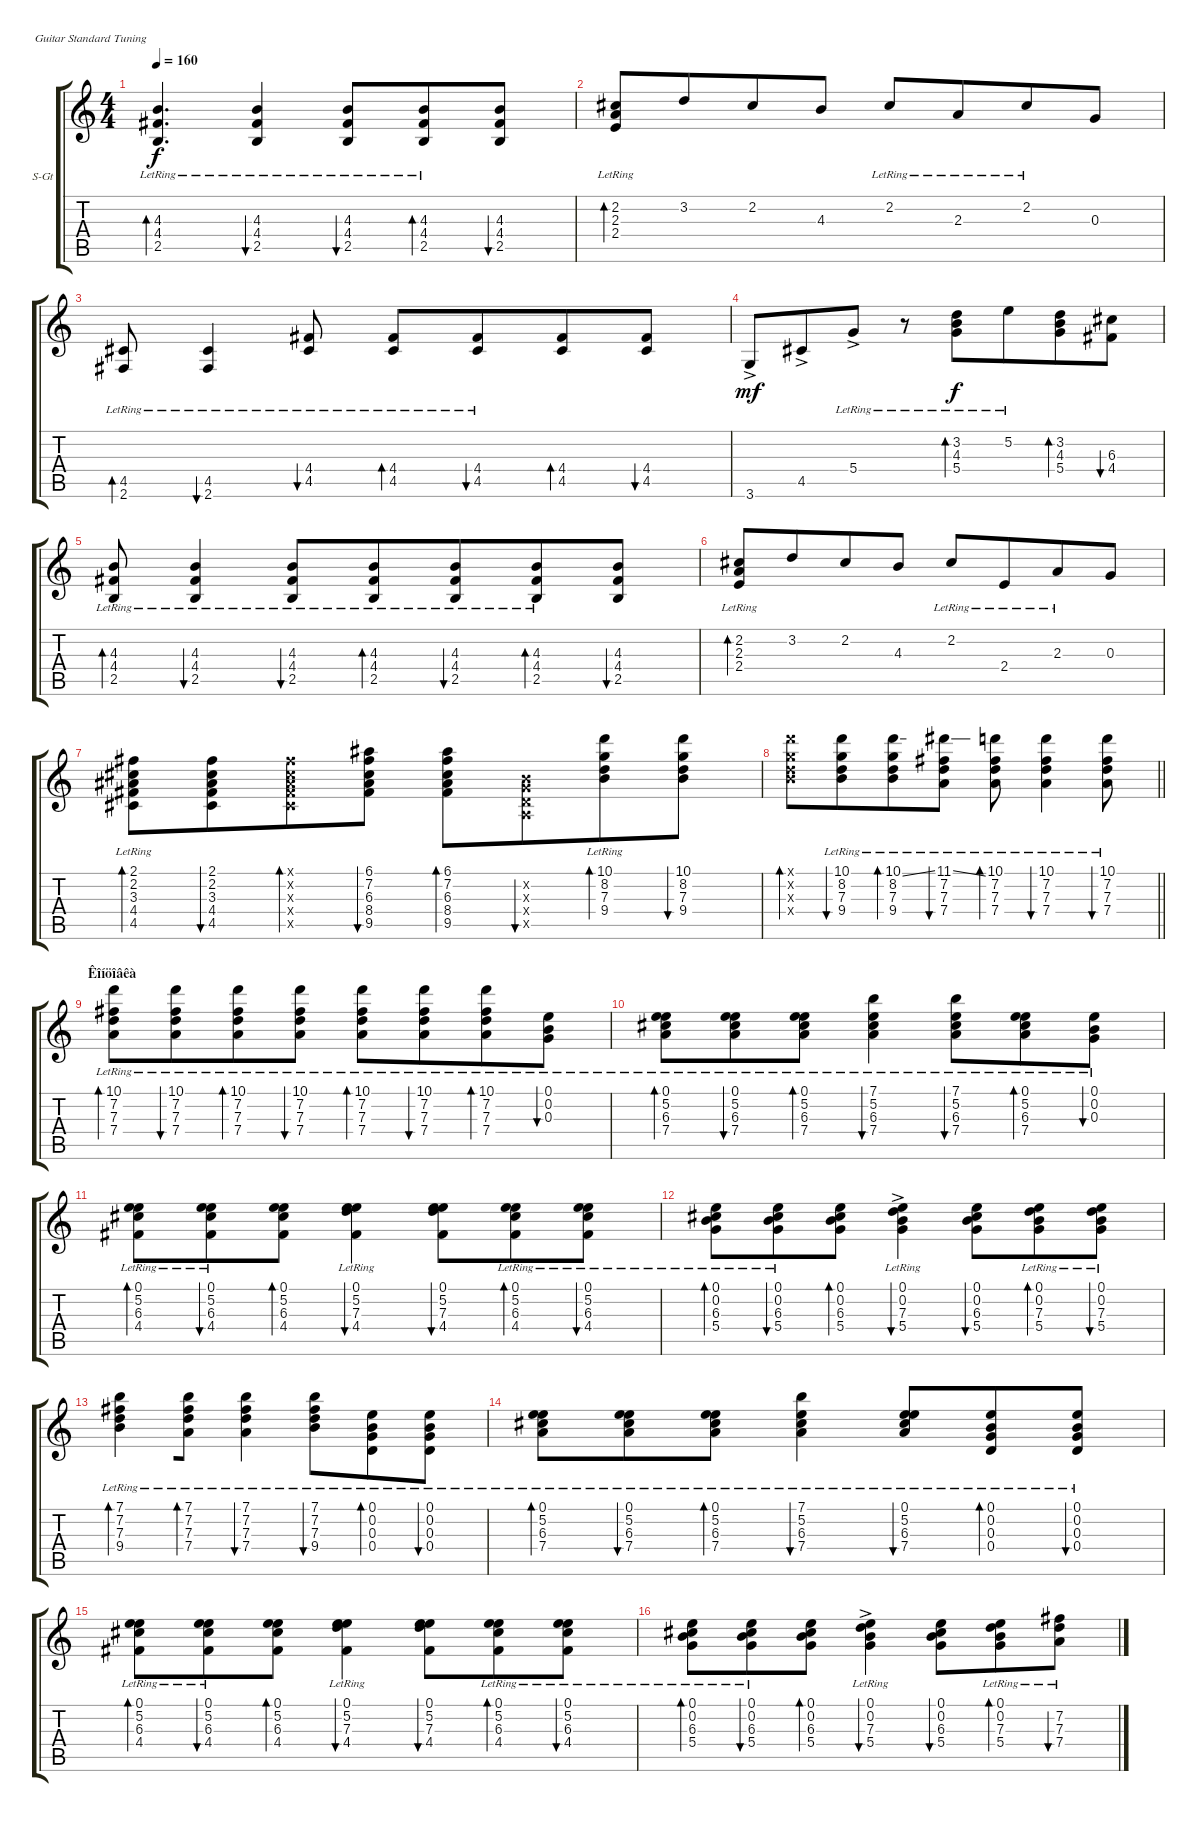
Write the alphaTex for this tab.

\bracketExtendMode groupsimilarinstruments
\firstSystemTrackNameOrientation horizontal
\otherSystemsTrackNameOrientation horizontal
\track ("Каспарян" "S-Gt") {instrument acousticguitarsteel}
\staff {score tabs}
\tuning (E4 B3 G3 D3 A2 E2)
\ts (4 4)
\tempo 160
\clef g2
\ks c
(4.3{lr} 4.4{lr} 2.5{lr}).4{d bd 60 dy f} (4.3{lr} 4.4{lr} 2.5{lr}).4{bu 60} (4.3{lr} 4.4{lr} 2.5{lr}).8{bu 60 beam merge} (4.3{lr} 4.4{lr} 2.5{lr}).8{bd 60} (4.3 4.4 2.5).8{bu 60} |
(2.2 2.3{lr} 2.4{lr}).8{bd 120} 3.2.8{beam merge} 2.2.8 4.3.8 2.2{lr}.8 2.3{lr}.8{beam merge} 2.2{lr}.8 0.3.8 |
(4.5{lr} 2.6{lr}).8{bd 60} (4.5{lr} 2.6{lr}).4{bu 60} (4.4{lr} 4.5{lr}).8{bu 60} (4.4 4.5{lr}).8{bd 60} (4.4{lr} 4.5{lr}).8{bu 60 beam merge} (4.4 4.5).8{bd 60} (4.4 4.5).8{bu 60} |
3.6{ac}.8{dy mf} 4.5{ac}.8{beam merge} 5.4{ac lr}.8 r.8 (3.2{lr} 4.3{lr} 5.4{lr}).8{bd 60 dy f} 5.2{lr}.8{beam merge} (3.2 4.3 5.4).8{bd 60} (6.3 4.4).8{bu 60} |
(4.3{lr} 4.4{lr} 2.5{lr}).8{bd 60} (4.3{lr} 4.4{lr} 2.5{lr}).4{bu 60} (4.3{lr} 4.4{lr} 2.5{lr}).8{bu 60 beam merge} (4.3{lr} 4.4{lr} 2.5{lr}).8{bd 60} (4.3{lr} 4.4{lr} 2.5{lr}).8{bu 60 beam merge} (4.3{lr} 4.4{lr} 2.5{lr}).8{bd 60} (4.3 4.4 2.5).8{bu 60} |
(2.2 2.3{lr} 2.4{lr}).8{bd 120} 3.2.8{beam merge} 2.2.8 4.3.8 2.2{lr}.8 2.4{lr}.8{beam merge} 2.3{lr}.8 0.3.8 |
(2.1 2.2 3.3 4.4{lr} 4.5).8{bd 60} (2.1 2.2 3.3 4.4 4.5).8{bu 60 beam merge} (2.1{x} 2.2{x} 3.3{x} 4.4{x} 4.5{x}).8{bd 60} (6.1 7.2 6.3 8.4 9.5).8{bu 60} (6.1 7.2 6.3 8.4 9.5).8{bd 60 beam merge} (0.2{x} 0.3{x} 0.4{x} 0.5{x}).8{bu 60 beam merge} (10.1 8.2{lr} 7.3{lr} 9.4{lr}).8{bd 60 beam merge} (10.1 8.2 7.3 9.4).8{bu 60} |
\barLineRight lightlight
(10.1{x} 8.2{x} 7.3{x} 9.4{x}).8{bd 60} (10.1 8.2{lr} 7.3{lr} 9.4{lr}).8{bu 60 beam merge} (10.1{ss} 8.2{lr} 7.3{lr} 9.4{lr}).8{bd 60} (11.1{ss} 7.2{lr} 7.3{lr} 7.4{lr}).8{bu 60} (10.1 7.2{lr} 7.3{lr} 7.4{lr}).8{bd 60} (10.1{lr} 7.2{lr} 7.3{lr} 7.4{lr}).4{bu 60} (10.1{lr} 7.2{lr} 7.3{lr} 7.4{lr}).8{bu 60} |
\section ("" "Êîíöîâêà")
(10.1{lr} 7.2{lr} 7.3{lr} 7.4{lr}).8{bd 60} (10.1{lr} 7.2{lr} 7.3{lr} 7.4{lr}).8{bu 60 beam merge} (10.1 7.2{lr} 7.3{lr} 7.4{lr}).8{bd 60} (10.1{lr} 7.2{lr} 7.3{lr} 7.4{lr}).8{bu 60} (10.1 7.2{lr} 7.3{lr} 7.4{lr}).8{bd 60} (10.1{lr} 7.2 7.3{lr} 7.4{lr}).8{bu 60 beam merge} (10.1 7.2{lr} 7.3{lr} 7.4{lr}).8{bd 60} (0.1{lr} 0.2{lr} 0.3).8{bu 60} |
(0.1{lr} 5.2{lr} 6.3{lr} 7.4{lr}).8{bd 60} (0.1 5.2{lr} 6.3{lr} 7.4{lr}).8{bu 60 beam merge} (0.1 5.2{lr} 6.3{lr} 7.4{lr}).8{bd 60} (7.1{lr} 5.2{lr} 6.3{lr} 7.4{lr}).4{bu 60} (7.1{lr} 5.2{lr} 6.3{lr} 7.4{lr}).8{bu 60 beam merge} (0.1{lr} 5.2{lr} 6.3{lr} 7.4{lr}).8{bd 60} (0.1 0.2{lr} 0.3).8{bu 60} |
(0.1{lr} 5.2{lr} 6.3{lr} 4.4{lr}).8{bd 60} (0.1{lr} 5.2{lr} 6.3{lr} 4.4{lr}).8{bu 60 beam merge} (0.1 5.2 6.3 4.4).8{bd 60} (0.1{lr} 5.2{lr} 7.3{lr} 4.4{lr}).4{bu 60} (0.1 5.2 7.3 4.4).8{bu 60 beam merge} (0.1{lr} 5.2{lr} 6.3{lr} 4.4{lr}).8{bd 60} (0.1{lr} 5.2{lr} 6.3{lr} 4.4{lr}).8{bu 60} |
(0.1{lr} 0.2{lr} 6.3{lr} 5.4{lr}).8{bd 60} (0.1{lr} 0.2{lr} 6.3{lr} 5.4{lr}).8{bu 60 beam merge} (0.1 0.2 6.3 5.4).8{bd 60} (0.1{lr} 0.2{ac lr} 7.3{ac lr} 5.4{ac lr}).4{bu 60} (0.1 0.2 6.3 5.4).8{bu 60 beam merge} (0.1{lr} 0.2{lr} 7.3{lr} 5.4{lr}).8{bd 60} (0.1{lr} 0.2{lr} 7.3{lr} 5.4{lr}).8{bu 60} |
(7.1{lr} 7.2{lr} 7.3{lr} 9.4{lr}).4{bd 60 beam merge} (7.1 7.2{lr} 7.3{lr} 7.4{lr}).8{bd 60} (7.1{lr} 7.2{lr} 7.3{lr} 7.4{lr}).4{bu 60} (7.1{lr} 7.2{lr} 7.3{lr} 9.4{lr}).8{bu 60 beam merge} (0.1{lr} 0.2{lr} 0.3{lr} 0.4{lr}).8{bd 60} (0.1{lr} 0.2{lr} 0.3{lr} 0.4{lr}).8{bu 60} |
(0.1{lr} 5.2{lr} 6.3{lr} 7.4{lr}).8{bd 60} (0.1{lr} 5.2{lr} 6.3{lr} 7.4{lr}).8{bu 60 beam merge} (0.1{lr} 5.2{lr} 6.3{lr} 7.4{lr}).8{bd 60} (7.1{lr} 5.2{lr} 6.3{lr} 7.4{lr}).4{bu 60} (0.1{lr} 5.2{lr} 6.3{lr} 7.4{lr}).8{bu 60 beam merge} (0.1{lr} 0.2{lr} 0.3{lr} 0.4{lr}).8{bd 60} (0.1{lr} 0.2{lr} 0.3{lr} 0.4{lr}).8{bu 60} |
(0.1{lr} 5.2{lr} 6.3{lr} 4.4{lr}).8{bd 60} (0.1{lr} 5.2{lr} 6.3{lr} 4.4{lr}).8{bu 60 beam merge} (0.1 5.2 6.3 4.4).8{bd 60} (0.1{lr} 5.2{lr} 7.3{lr} 4.4{lr}).4{bu 60} (0.1 5.2 7.3 4.4).8{bu 60 beam merge} (0.1{lr} 5.2{lr} 6.3{lr} 4.4{lr}).8{bd 60} (0.1{lr} 5.2{lr} 6.3{lr} 4.4{lr}).8{bu 60} |
(0.1{lr} 0.2{lr} 6.3{lr} 5.4{lr}).8{bd 60} (0.1{lr} 0.2{lr} 6.3{lr} 5.4{lr}).8{bu 60 beam merge} (0.1 0.2 6.3 5.4).8{bd 60} (0.1{lr} 0.2{ac lr} 7.3{ac lr} 5.4{ac lr}).4{bu 60} (0.1 0.2 6.3 5.4).8{bu 60 beam merge} (0.1{lr} 0.2{lr} 7.3{lr} 5.4{lr}).8{bd 60} (7.2{lr} 7.3{lr} 7.4{lr}).8{bu 60}
